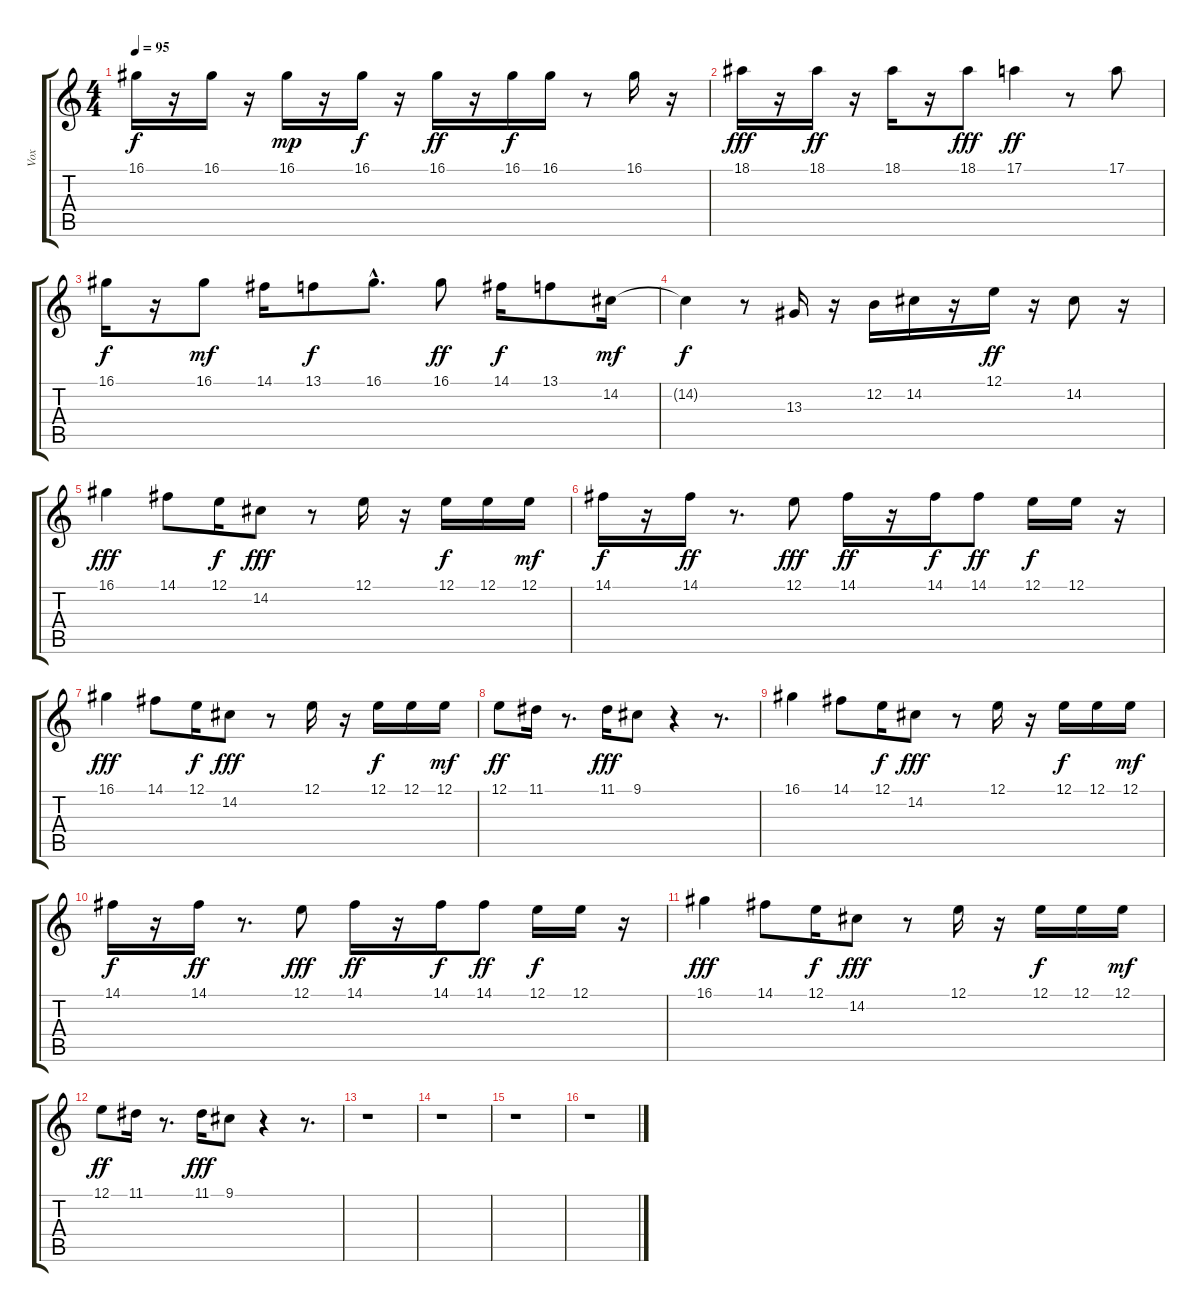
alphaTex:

\track ("Vox" "Vox") {instrument lead2sawtooth}
\staff {score tabs}
\tuning (E4 B3 G3 D3 A2 E2) {hide}
\ts (4 4)
\tempo 95
\clef g2
\ks c
16.1.16{dy f} r.16 16.1.16 r.16 16.1.16{dy mp} r.16 16.1.16{dy f} r.16 16.1.16{dy ff} r.16 16.1.16{dy f} 16.1.16 r.8 16.1.16 r.16 |
18.1.16{dy fff} r.16 18.1.16{dy ff} r.16 18.1.16 r.16 18.1.8{dy fff} 17.1.4{dy ff} r.8 17.1.8 |
16.1.16{dy f} r.16 16.1.8{dy mf} 14.1.16 13.1.8{dy f} 16.1{hac}.8{d} 16.1.8{dy ff} 14.1.16{dy f} 13.1.8 14.2.16{dy mf} |
14.2{t}.4{dy f} r.8 13.3.16 r.16 12.2.16 14.2.16 r.16 12.1.16{dy ff} r.16 14.2.8 r.16 |
16.1.4{dy fff} 14.1.8 12.1.16{dy f} 14.2.8{dy fff} r.8 12.1.16 r.16 12.1.16{dy f} 12.1.16 12.1.16{dy mf} |
14.1.16{dy f} r.16 14.1.16{dy ff} r.8{d} 12.1.8{dy fff} 14.1.16{dy ff} r.16 14.1.16{dy f} 14.1.8{dy ff} 12.1.16{dy f} 12.1.16 r.16 |
16.1.4{dy fff} 14.1.8 12.1.16{dy f} 14.2.8{dy fff} r.8 12.1.16 r.16 12.1.16{dy f} 12.1.16 12.1.16{dy mf} |
12.1.8{dy ff} 11.1.16 r.8{d} 11.1.16{dy fff} 9.1.8 r.4 r.8{d} |
16.1.4 14.1.8 12.1.16{dy f} 14.2.8{dy fff} r.8 12.1.16 r.16 12.1.16{dy f} 12.1.16 12.1.16{dy mf} |
14.1.16{dy f} r.16 14.1.16{dy ff} r.8{d} 12.1.8{dy fff} 14.1.16{dy ff} r.16 14.1.16{dy f} 14.1.8{dy ff} 12.1.16{dy f} 12.1.16 r.16 |
16.1.4{dy fff} 14.1.8 12.1.16{dy f} 14.2.8{dy fff} r.8 12.1.16 r.16 12.1.16{dy f} 12.1.16 12.1.16{dy mf} |
12.1.8{dy ff} 11.1.16 r.8{d} 11.1.16{dy fff} 9.1.8 r.4 r.8{d} |
r.1 |
r.1 |
r.1 |
r.1
